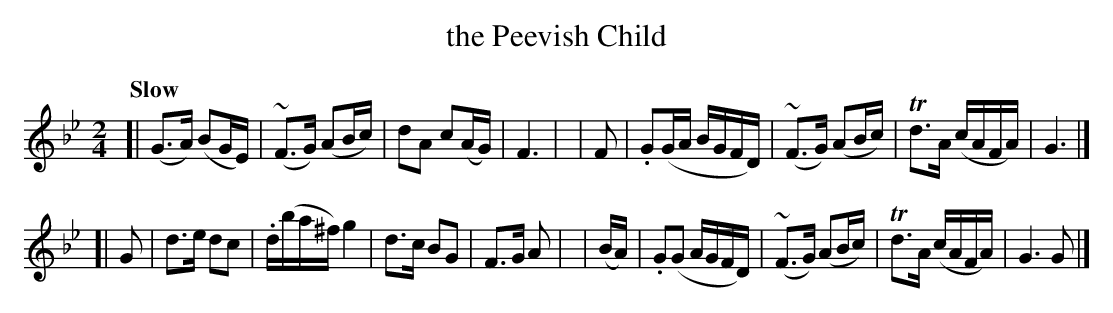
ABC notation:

X:1
T: the Peevish Child
Q: "Slow"
M: 2/4
L: 1/8
K: Gm
[| (G>A) (BG/E/) | (~F>G) (AB/c/) | dA c(A/G/) | F3 |\
| F | .G(G/A/ B/G/F/D/) | (~F>G) (AB/c/) | Td>A (c/A/F/A/) | G3 |]
[| G | d>e dc |.d/(b/a/^f/) g2 | d>c BG | F>G A |\
| (B/A/) | .G(G A/G/F/D/) | (~F>G) (AB/c/) | Td>A (c/A/F/A/) | G3 G |]
